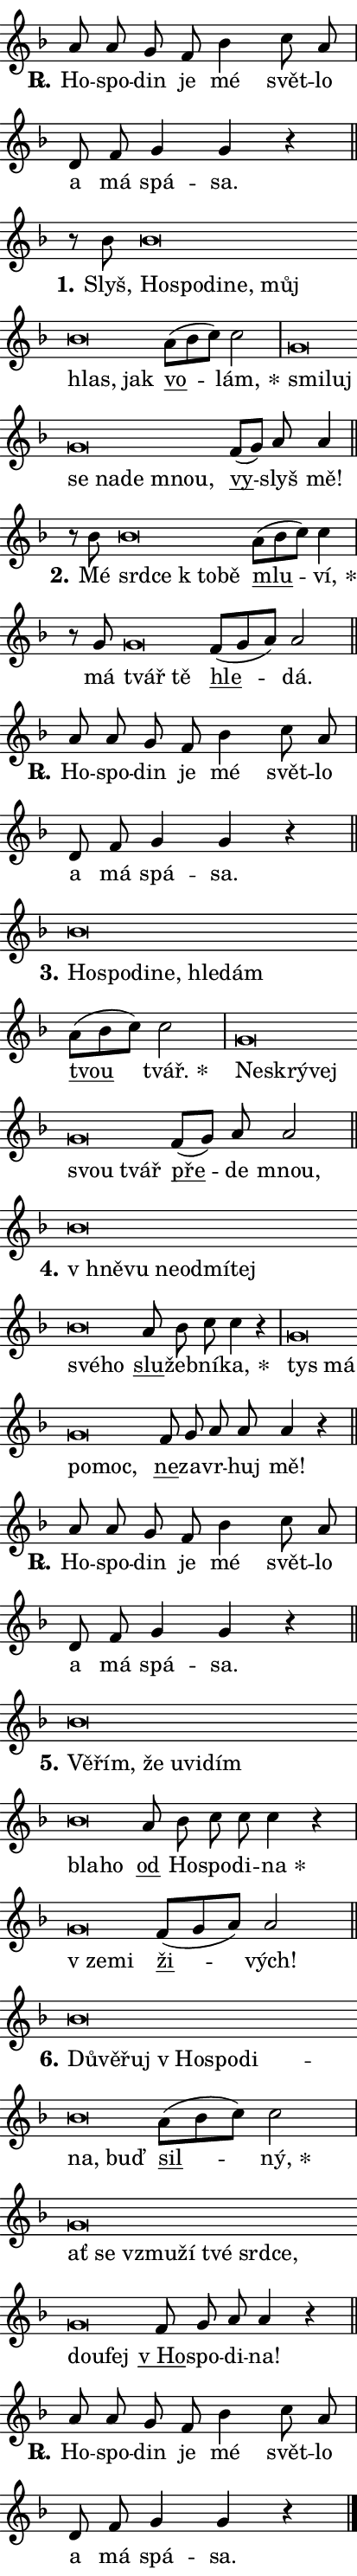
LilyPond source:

\version "2.24.0"
\header { tagline = "" }
\paper {
  indent = 0\cm
  top-margin = 0\cm
  right-margin = 0\cm
  bottom-margin = 0\cm
  left-margin = 0\cm
  paper-width = 7\cm
  page-breaking = #ly:one-page-breaking
  system-system-spacing.basic-distance = #11
  score-system-spacing.basic-distance = #11
  ragged-last = ##f
}


%% Author: Thomas Morley
%% https://lists.gnu.org/archive/html/lilypond-user/2020-05/msg00002.html
#(define (line-position grob)
"Returns position of @var[grob} in current system:
   @code{'start}, if at first time-step
   @code{'end}, if at last time-step
   @code{'middle} otherwise
"
  (let* ((col (ly:item-get-column grob))
         (ln (ly:grob-object col 'left-neighbor))
         (rn (ly:grob-object col 'right-neighbor))
         (col-to-check-left (if (ly:grob? ln) ln col))
         (col-to-check-right (if (ly:grob? rn) rn col))
         (break-dir-left
           (and
             (ly:grob-property col-to-check-left 'non-musical #f)
             (ly:item-break-dir col-to-check-left)))
         (break-dir-right
           (and
             (ly:grob-property col-to-check-right 'non-musical #f)
             (ly:item-break-dir col-to-check-right))))
        (cond ((eqv? 1 break-dir-left) 'start)
              ((eqv? -1 break-dir-right) 'end)
              (else 'middle))))

#(define (tranparent-at-line-position vctor)
  (lambda (grob)
  "Relying on @code{line-position} select the relevant enry from @var{vctor}.
Used to determine transparency,"
    (case (line-position grob)
      ((end) (not (vector-ref vctor 0)))
      ((middle) (not (vector-ref vctor 1)))
      ((start) (not (vector-ref vctor 2))))))

noteHeadBreakVisibility =
#(define-music-function (break-visibility)(vector?)
"Makes @code{NoteHead}s transparent relying on @var{break-visibility}"
#{
  \override NoteHead.transparent =
    #(tranparent-at-line-position break-visibility)
#})

#(define delete-ledgers-for-transparent-note-heads
  (lambda (grob)
    "Reads whether a @code{NoteHead} is transparent.
If so this @code{NoteHead} is removed from @code{'note-heads} from
@var{grob}, which is supposed to be @code{LedgerLineSpanner}.
As a result ledgers are not printed for this @code{NoteHead}"
    (let* ((nhds-array (ly:grob-object grob 'note-heads))
           (nhds-list
             (if (ly:grob-array? nhds-array)
                 (ly:grob-array->list nhds-array)
                 '()))
           ;; Relies on the transparent-property being done before
           ;; Staff.LedgerLineSpanner.after-line-breaking is executed.
           ;; This is fragile ...
           (to-keep
             (remove
               (lambda (nhd)
                 (ly:grob-property nhd 'transparent #f))
               nhds-list)))
      ;; TODO find a better method to iterate over grob-arrays, similiar
      ;; to filter/remove etc for lists
      ;; For now rebuilt from scratch
      (set! (ly:grob-object grob 'note-heads)  '())
      (for-each
        (lambda (nhd)
          (ly:pointer-group-interface::add-grob grob 'note-heads nhd))
        to-keep))))

hideNotes = {
  \noteHeadBreakVisibility #begin-of-line-visible
}
unHideNotes = {
  \noteHeadBreakVisibility #all-visible
}

% work-around for resetting accidentals
% https://lilypond.org/doc/v2.23/Documentation/notation/displaying-rhythms#unmetered-music
cadenzaMeasure = {
  \cadenzaOff
  \partial 1024 s1024
  \cadenzaOn
}

#(define-markup-command (accent layout props text) (markup?)
  "Underline accented syllable"
  (interpret-markup layout props
    #{\markup \override #'(offset . 4.3) \underline { #text }#}))

responsum = \markup \concat {
  "R" \hspace #-1.05 \path #0.1 #'((moveto 0 0.07) (lineto 0.9 0.8)) \hspace #0.05 "."
}

\layout {
    \context {
        \Staff
        \remove "Time_signature_engraver"
        \override LedgerLineSpanner.after-line-breaking = #delete-ledgers-for-transparent-note-heads
    }
    \context {
        \Voice {
            \override NoteHead.output-attributes = #'((class . "notehead"))
            \override Hairpin.height = #0.55
        }
    }
    \context {
        \Lyrics {
            \override StanzaNumber.output-attributes = #'((class . "stanzanumber"))
            \override LyricSpace.minimum-distance = #0.9
            \override LyricText.font-name = #"TeX Gyre Schola"
            \override LyricText.font-size = 1
            \override StanzaNumber.font-name = #"TeX Gyre Schola Bold"
            \override StanzaNumber.font-size = 1
        }
    }
}

% magnetic-lyrics.ily
%
%   written by
%     Jean Abou Samra <jean@abou-samra.fr>
%     Werner Lemberg <wl@gnu.org>
%
%   adapted by
%     Jiri Hon <jiri.hon@gmail.com>
%
% Version 2022-Apr-15

% https://www.mail-archive.com/lilypond-user@gnu.org/msg149350.html

#(define (Left_hyphen_pointer_engraver context)
   "Collect syllable-hyphen-syllable occurrences in lyrics and store
them in properties.  This engraver only looks to the left.  For
example, if the lyrics input is @code{foo -- bar}, it does the
following.

@itemize @bullet
@item
Set the @code{text} property of the @code{LyricHyphen} grob between
@q{foo} and @q{bar} to @code{foo}.

@item
Set the @code{left-hyphen} property of the @code{LyricText} grob with
text @q{foo} to the @code{LyricHyphen} grob between @q{foo} and
@q{bar}.
@end itemize

Use this auxiliary engraver in combination with the
@code{lyric-@/text::@/apply-@/magnetic-@/offset!} hook."
   (let ((hyphen #f)
         (text #f))
     (make-engraver
      (acknowledgers
       ((lyric-syllable-interface engraver grob source-engraver)
        (set! text grob)))
      (end-acknowledgers
       ((lyric-hyphen-interface engraver grob source-engraver)
        ;(when (not (grob::has-interface grob 'lyric-space-interface))
          (set! hyphen grob)));)
      ((stop-translation-timestep engraver)
       (when (and text hyphen)
         (ly:grob-set-object! text 'left-hyphen hyphen))
       (set! text #f)
       (set! hyphen #f)))))

#(define (lyric-text::apply-magnetic-offset! grob)
   "If the space between two syllables is less than the value in
property @code{LyricText@/.details@/.squash-threshold}, move the right
syllable to the left so that it gets concatenated with the left
syllable.

Use this function as a hook for
@code{LyricText@/.after-@/line-@/breaking} if the
@code{Left_@/hyphen_@/pointer_@/engraver} is active."
   (let ((hyphen (ly:grob-object grob 'left-hyphen #f)))
     (when hyphen
       (let ((left-text (ly:spanner-bound hyphen LEFT)))
         (when (grob::has-interface left-text 'lyric-syllable-interface)
           (let* ((common (ly:grob-common-refpoint grob left-text X))
                  (this-x-ext (ly:grob-extent grob common X))
                  (left-x-ext
                   (begin
                     ;; Trigger magnetism for left-text.
                     (ly:grob-property left-text 'after-line-breaking)
                     (ly:grob-extent left-text common X)))
                  ;; `delta` is the gap width between two syllables.
                  (delta (- (interval-start this-x-ext)
                            (interval-end left-x-ext)))
                  (details (ly:grob-property grob 'details))
                  (threshold (assoc-get 'squash-threshold details 0.2)))
             (when (< delta threshold)
               (let* (;; We have to manipulate the input text so that
                      ;; ligatures crossing syllable boundaries are not
                      ;; disabled.  For languages based on the Latin
                      ;; script this is essentially a beautification.
                      ;; However, for non-Western scripts it can be a
                      ;; necessity.
                      (lt (ly:grob-property left-text 'text))
                      (rt (ly:grob-property grob 'text))
                      (is-space (grob::has-interface hyphen 'lyric-space-interface))
                      (space (if is-space " " ""))
                      (space-markup (grob-interpret-markup grob " "))
                      (space-size (interval-length (ly:stencil-extent space-markup X)))
                      (extra-delta (if is-space space-size 0))
                      ;; Append new syllable.
                      (ltrt-space (if (and (string? lt) (string? rt))
                                (string-append lt space rt)
                                (make-concat-markup (list lt space rt))))
                      ;; Right-align `ltrt` to the right side.
                      (ltrt-space-markup (grob-interpret-markup
                               grob
                               (make-translate-markup
                                (cons (interval-length this-x-ext) 0)
                                (make-right-align-markup ltrt-space)))))
                 (begin
                   ;; Don't print `left-text`.
                   (ly:grob-set-property! left-text 'stencil #f)
                   ;; Set text and stencil (which holds all collected
                   ;; syllables so far) and shift it to the left.
                   (ly:grob-set-property! grob 'text ltrt-space)
                   (ly:grob-set-property! grob 'stencil ltrt-space-markup)
                   (ly:grob-translate-axis! grob (- (- delta extra-delta)) X))))))))))


#(define (lyric-hyphen::displace-bounds-first grob)
   ;; Make very sure this callback isn't triggered too early.
   (let ((left (ly:spanner-bound grob LEFT))
         (right (ly:spanner-bound grob RIGHT)))
     (ly:grob-property left 'after-line-breaking)
     (ly:grob-property right 'after-line-breaking)
     (ly:lyric-hyphen::print grob)))

squashThreshold = #0.4

\layout {
  \context {
    \Lyrics
    \consists #Left_hyphen_pointer_engraver
    \override LyricText.after-line-breaking =
      #lyric-text::apply-magnetic-offset!
    \override LyricHyphen.stencil = #lyric-hyphen::displace-bounds-first
    \override LyricText.details.squash-threshold = \squashThreshold
    \override LyricHyphen.minimum-distance = 0
    \override LyricHyphen.minimum-length = \squashThreshold
  }
}

squash = \override LyricText.details.squash-threshold = 9999
unSquash = \override LyricText.details.squash-threshold = \squashThreshold

left = \override LyricText.self-alignment-X = #LEFT
unLeft = \revert LyricText.self-alignment-X

starOffset = #(lambda (grob) 
                (let ((x_offset (ly:self-alignment-interface::aligned-on-x-parent grob)))
                  (if (= x_offset 0) 0 (+ x_offset 1.2))))

star = #(define-music-function (syllable)(string?)
"Append star separator at the end of a syllable"
#{
  \once \override LyricText.X-offset = #starOffset
  \lyricmode { \markup {
    #syllable
    \override #'((font-name . "TeX Gyre Schola Bold")) \hspace #0.2 \lower #0.65 \larger "*"
  } }
#})

starAccent = #(define-music-function (syllable)(string?)
"Append star separator at the end of a syllable and make accent"
#{
  \once \override LyricText.X-offset = #starOffset
  \lyricmode { \markup {
    \accent #syllable
    \override #'((font-name . "TeX Gyre Schola Bold")) \hspace #0.2 \lower #0.65 \larger "*"
  } }
#})

breath = #(define-music-function (syllable)(string?)
"Append breathing indicator at the end of a syllable"
#{
  \lyricmode { \markup { #syllable "+" } }
#})

optionalBreath = #(define-music-function (syllable)(string?)
"Append optional breathing indicator at the end of a syllable"
#{
  \lyricmode { \markup { #syllable "(+)" } }
#})


\score {
    <<
        \new Voice = "melody" { \cadenzaOn \key f \major \relative { a'8 a g f bes4 c8 a \cadenzaMeasure \bar "|" d, f \bar "" g4 g r \cadenzaMeasure \bar "||" \break } }
        \new Lyrics \lyricsto "melody" { \lyricmode { \set stanza = \responsum
Ho -- spo -- din je mé svět -- lo a má spá -- sa. } }
    >>
    \layout {}
}

\score {
    <<
        \new Voice = "melody" { \cadenzaOn \key f \major \relative { r8 bes'8 bes\breve*1/16 \hideNotes \breve*1/16 \bar "" \breve*1/16 \bar "" \breve*1/16 \bar "" \breve*1/16 \bar "" \breve*1/16 \breve*1/16 \bar "" \unHideNotes \bar "" a8[( bes c)] c2 \cadenzaMeasure \bar "|" g\breve*1/16 \hideNotes \breve*1/16 \bar "" \breve*1/16 \bar "" \breve*1/16 \bar "" \breve*1/16 \breve*1/16 \bar "" \unHideNotes \bar "" f8[( g)] a a4 \cadenzaMeasure \bar "||" \break } }
        \new Lyrics \lyricsto "melody" { \lyricmode { \set stanza = "1."
Slyš, \left Ho -- \squash spo -- di -- ne, můj hlas, jak \unLeft \unSquash \markup \accent vo -- \star lám, \left smi -- \squash luj se na -- de mnou, \unLeft \unSquash \markup \accent vy -- slyš mě! } }
    >>
    \layout {}
}

\score {
    <<
        \new Voice = "melody" { \cadenzaOn \key f \major \relative { r8 bes'8 bes\breve*1/16 \hideNotes \breve*1/16 \bar "" \breve*1/16 \breve*1/16 \bar "" \unHideNotes \bar "" a8[( bes c)] c4 \cadenzaMeasure \bar "|" r8 g g\breve*1/16 \hideNotes \breve*1/16 \bar "" \unHideNotes \bar "" f8[( g a)] a2 \cadenzaMeasure \bar "||" \break } }
        \new Lyrics \lyricsto "melody" { \lyricmode { \set stanza = "2."
Mé \left srd -- \squash ce "k to" -- bě \unLeft \unSquash \markup \accent mlu -- \star ví, má \left tvář \squash tě \unLeft \unSquash \markup \accent hle -- dá. } }
    >>
    \layout {}
}

\score {
    <<
        \new Voice = "melody" { \cadenzaOn \key f \major \relative { a'8 a g f bes4 c8 a \cadenzaMeasure \bar "|" d, f \bar "" g4 g r \cadenzaMeasure \bar "||" \break } }
        \new Lyrics \lyricsto "melody" { \lyricmode { \set stanza = \responsum
Ho -- spo -- din je mé svět -- lo a má spá -- sa. } }
    >>
    \layout {}
}

\score {
    <<
        \new Voice = "melody" { \cadenzaOn \key f \major \relative { bes'\breve*1/16 \hideNotes \breve*1/16 \bar "" \breve*1/16 \bar "" \breve*1/16 \bar "" \breve*1/16 \breve*1/16 \bar "" \unHideNotes \bar "" a8[( bes c)] c2 \cadenzaMeasure \bar "|" g\breve*1/16 \hideNotes \breve*1/16 \bar "" \breve*1/16 \bar "" \breve*1/16 \breve*1/16 \bar "" \unHideNotes \bar "" f8[( g)] a a2 \cadenzaMeasure \bar "||" \break } }
        \new Lyrics \lyricsto "melody" { \lyricmode { \set stanza = "3."
\left Ho -- \squash spo -- di -- ne, hle -- dám \unLeft \unSquash \markup \accent tvou \star tvář. \left Ne -- \squash skrý -- vej svou tvář \unLeft \unSquash \markup \accent pře -- de mnou, } }
    >>
    \layout {}
}

\score {
    <<
        \new Voice = "melody" { \cadenzaOn \key f \major \relative { bes'\breve*1/16 \hideNotes \breve*1/16 \bar "" \breve*1/16 \bar "" \breve*1/16 \bar "" \breve*1/16 \bar "" \breve*1/16 \bar "" \breve*1/16 \breve*1/16 \bar "" \unHideNotes \bar "" a8 bes c c4 r \cadenzaMeasure \bar "|" g\breve*1/16 \hideNotes \breve*1/16 \bar "" \breve*1/16 \breve*1/16 \bar "" \unHideNotes \bar "" f8 g a a a4 r \cadenzaMeasure \bar "||" \break } }
        \new Lyrics \lyricsto "melody" { \lyricmode { \set stanza = "4."
\left "v hně" -- \squash vu ne -- od -- mí -- tej své -- ho \unLeft \unSquash \markup \accent slu -- žeb -- ní -- \star ka, \left tys \squash má po -- moc, \unLeft \unSquash \markup \accent ne -- za -- vr -- huj mě! } }
    >>
    \layout {}
}

\score {
    <<
        \new Voice = "melody" { \cadenzaOn \key f \major \relative { a'8 a g f bes4 c8 a \cadenzaMeasure \bar "|" d, f \bar "" g4 g r \cadenzaMeasure \bar "||" \break } }
        \new Lyrics \lyricsto "melody" { \lyricmode { \set stanza = \responsum
Ho -- spo -- din je mé svět -- lo a má spá -- sa. } }
    >>
    \layout {}
}

\score {
    <<
        \new Voice = "melody" { \cadenzaOn \key f \major \relative { bes'\breve*1/16 \hideNotes \breve*1/16 \bar "" \breve*1/16 \bar "" \breve*1/16 \bar "" \breve*1/16 \bar "" \breve*1/16 \bar "" \breve*1/16 \breve*1/16 \bar "" \unHideNotes \bar "" a8 bes c c c4 r \cadenzaMeasure \bar "|" g\breve*1/16 \hideNotes \breve*1/16 \bar "" \unHideNotes \bar "" f8[( g a)] a2 \cadenzaMeasure \bar "||" \break } }
        \new Lyrics \lyricsto "melody" { \lyricmode { \set stanza = "5."
\left Vě -- \squash řím, že u -- vi -- dím bla -- ho \unLeft \unSquash \markup \accent od Ho -- spo -- di -- \star na \left "v ze" -- \squash mi \unLeft \unSquash \markup \accent ži -- vých! } }
    >>
    \layout {}
}

\score {
    <<
        \new Voice = "melody" { \cadenzaOn \key f \major \relative { bes'\breve*1/16 \hideNotes \breve*1/16 \bar "" \breve*1/16 \bar "" \breve*1/16 \bar "" \breve*1/16 \bar "" \breve*1/16 \bar "" \breve*1/16 \breve*1/16 \bar "" \unHideNotes \bar "" a8[( bes c)] c2 \cadenzaMeasure \bar "|" g\breve*1/16 \hideNotes \breve*1/16 \bar "" \breve*1/16 \bar "" \breve*1/16 \bar "" \breve*1/16 \bar "" \breve*1/16 \bar "" \breve*1/16 \bar "" \breve*1/16 \breve*1/16 \bar "" \unHideNotes \bar "" f8 g a a4 r \cadenzaMeasure \bar "||" \break } }
        \new Lyrics \lyricsto "melody" { \lyricmode { \set stanza = "6."
\left Dů -- \squash vě -- řuj "v Ho" -- spo -- di -- na, buď \unLeft \unSquash \markup \accent sil -- \star ný, \left ať \squash se vzmu -- ží tvé srd -- ce, dou -- fej \unLeft \unSquash \markup \accent "v Ho" -- spo -- di -- na! } }
    >>
    \layout {}
}

\score {
    <<
        \new Voice = "melody" { \cadenzaOn \key f \major \relative { a'8 a g f bes4 c8 a \cadenzaMeasure \bar "|" d, f \bar "" g4 g r \cadenzaMeasure \bar "||" \break } \bar "|." }
        \new Lyrics \lyricsto "melody" { \lyricmode { \set stanza = \responsum
Ho -- spo -- din je mé svět -- lo a má spá -- sa. } }
    >>
    \layout {}
}
